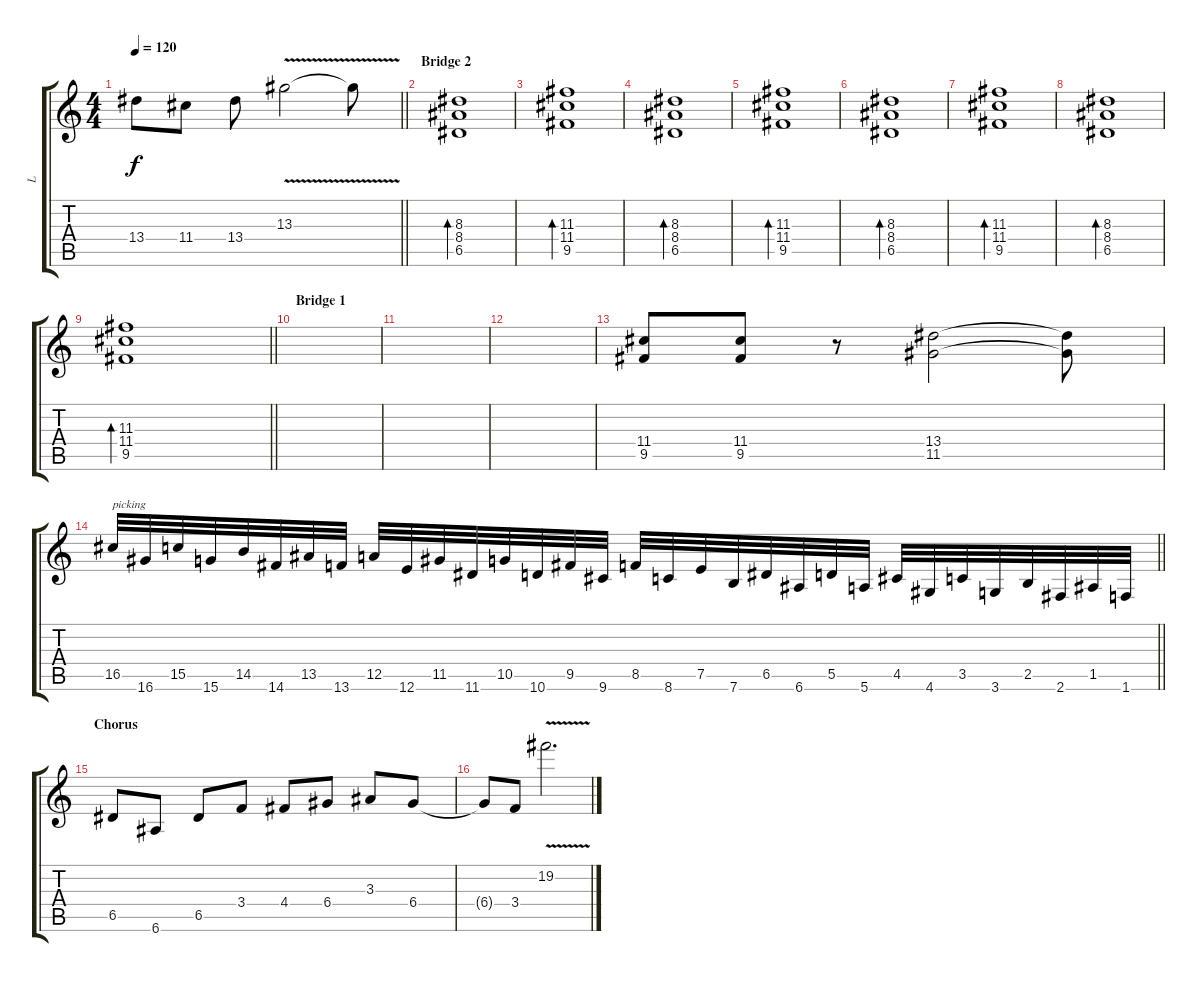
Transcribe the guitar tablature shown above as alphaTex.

\track ("L" "L") {instrument distortionguitar}
\staff {score tabs}
\tuning (E4 B3 G3 D3 A2 E2) {hide}
\ts (4 4)
\tempo 120
\clef g2
\barLineRight lightlight
\ks c
13.4{t}.8{dy f} 11.4.8 13.4.8 13.3{v}.2 13.3{t}.8 |
\section ("" "Bridge 2")
(8.3 8.4 6.5).1{bd 480 volume 6} |
(11.3 11.4 9.5).1{bd 480} |
(8.3 8.4 6.5).1{bd 480} |
(11.3 11.4 9.5).1{bd 480} |
(8.3 8.4 6.5).1{bd 480} |
(11.3 11.4 9.5).1{bd 480} |
(8.3 8.4 6.5).1{bd 480} |
\barLineRight lightlight
(11.3 11.4 9.5).1{bd 480} |
\section ("" "Bridge 1")
|
|
|
(11.4 9.5).8 (11.4 9.5).8 r.8 (13.4 11.5).2 (13.4{t} 11.5{t}).8 |
\barLineRight lightlight
16.5.32{txt "picking" instrument guitarfretnoise} 16.6.32 15.5.32 15.6.32 14.5.32 14.6.32 13.5.32 13.6.32 12.5.32 12.6.32 11.5.32 11.6.32 10.5.32 10.6.32 9.5.32 9.6.32 8.5.32 8.6.32 7.5.32 7.6.32 6.5.32 6.6.32 5.5.32 5.6.32 4.5.32 4.6.32 3.5.32 3.6.32 2.5.32 2.6.32 1.5.32 1.6.32 |
\section ("" "Chorus")
6.5.8{volume 7 instrument distortionguitar} 6.6.8 6.5.8 3.4.8 4.4.8 6.4.8 3.3.8 6.4.8 |
6.4{t}.8 3.4.8 19.2{v}.2{d}
